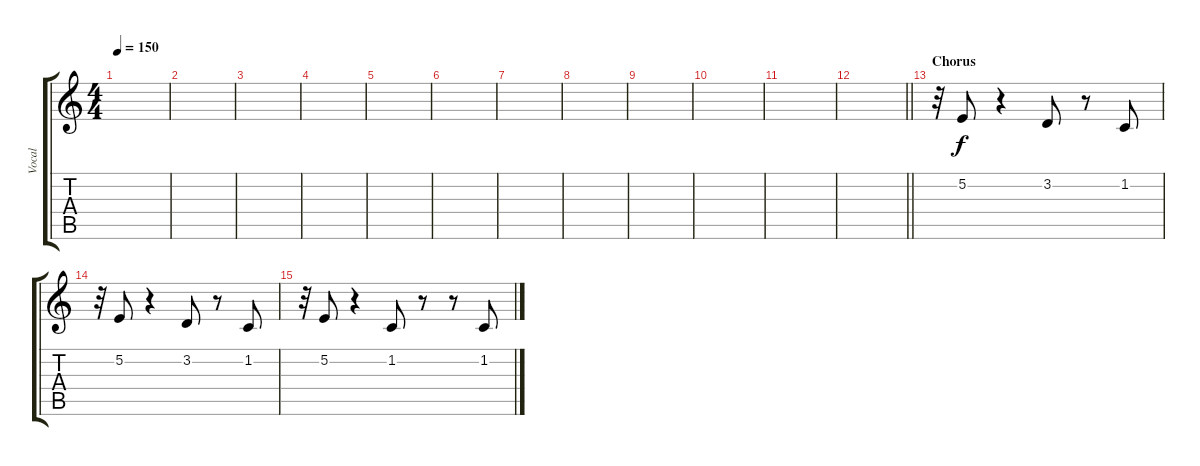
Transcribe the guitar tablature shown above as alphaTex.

\track ("Vocal" "Vocal") {instrument oboe}
\staff {score tabs}
\tuning (E4 B3 G3 D3 A2 E2) {hide}
\ts (4 4)
\tempo 150
\clef g2
\ks c
|
|
|
|
|
|
|
|
|
|
|
\barLineRight lightlight
|
\section ("" "Chorus")
r.32 5.2.8 r.4 3.2.8 r.8 1.2.8 |
r.32 5.2.8 r.4 3.2.8 r.8 1.2.8 |
r.32 5.2.8 r.4 1.2.8 r.8 r.8 1.2.8
